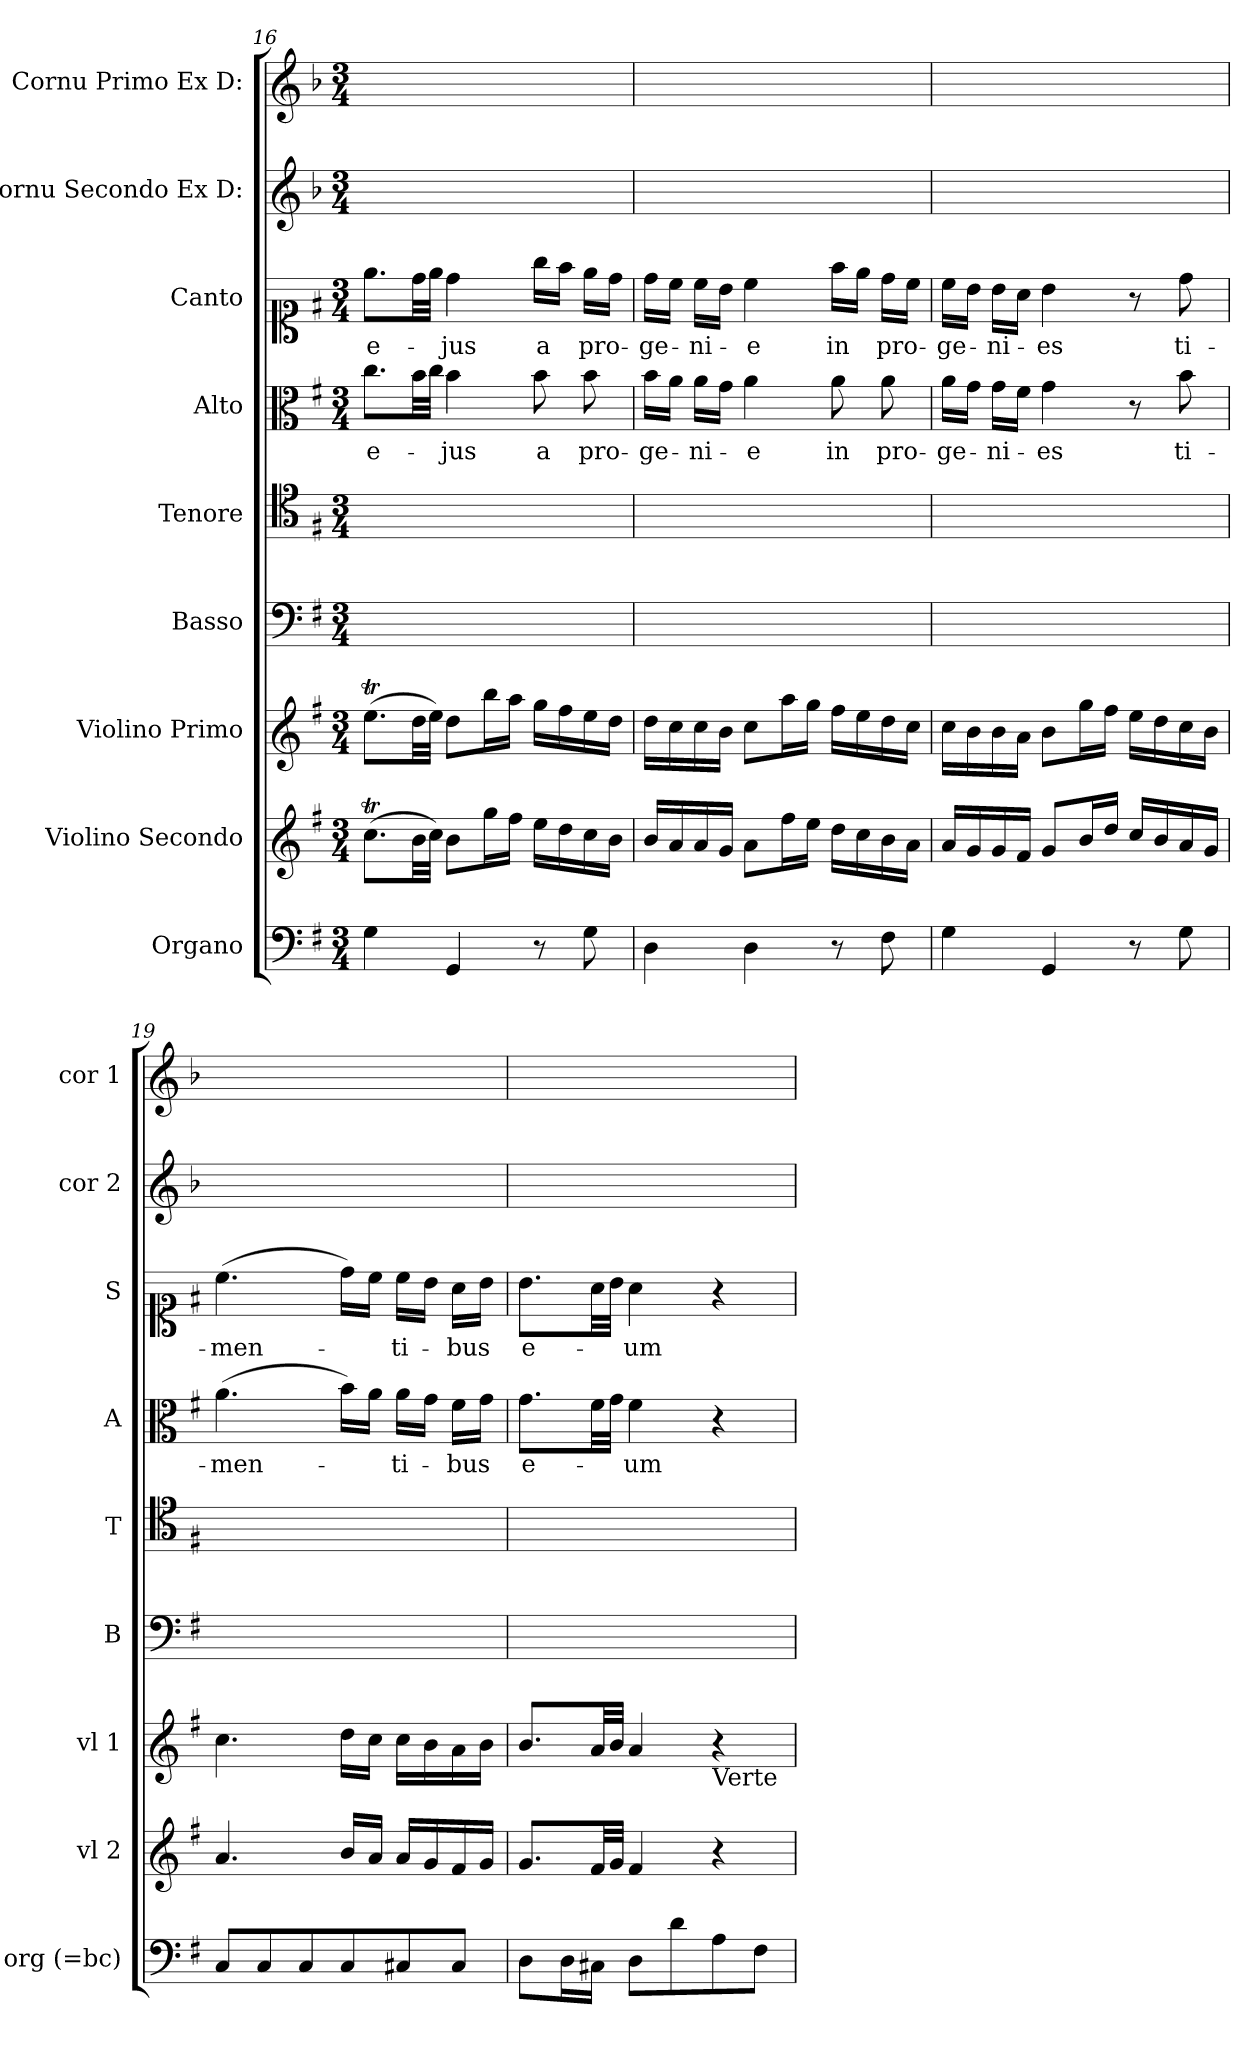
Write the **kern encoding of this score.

**kern	**kern	**kern	**kern	**kern	**kern	**text	**kern	**text	**kern	**kern
*part9	*part8	*part7	*part6	*part5	*part4	*part4	*part3	*part3	*part2	*part1
*staff9	*staff8	*staff7	*staff6	*staff5	*staff4	*staff4	*staff3	*staff3	*staff2	*staff1
*I"Organo	*I"Violino Secondo	*I"Violino Primo	*I"Basso	*I"Tenore	*I"Alto	*	*I"Canto	*	*I"Cornu Secondo Ex D:	*I"Cornu Primo Ex D:
*I'org (=bc)	*I'vl 2	*I'vl 1	*I'B	*I'T	*I'A	*	*I'S	*	*I'cor 2	*I'cor 1
*clefF4	*clefG2	*clefG2	*clefF4	*clefC4	*clefC3	*	*clefC1	*	*clefG2	*clefG2
*	*	*	*	*	*	*	*	*	*ITrd-1c-2	*ITrd-1c-2
*k[f#]	*k[f#]	*k[f#]	*k[f#]	*k[f#]	*k[f#]	*	*k[f#]	*	*k[f#]	*k[f#]
*G:	*G:	*G:	*G:	*G:	*G:	*	*G:	*	*G:	*G:
*M3/4	*M3/4	*M3/4	*M3/4	*M3/4	*M3/4	*	*M3/4	*	*M3/4	*M3/4
=16	=16	=16	=16	=16	=16	=16	=16	=16	=16	=16
4G\	(8.ccT\L	(8.eeT\L	2.ryy	2.ryy	8.cc\L	e-	8.ee\L	e-	2.ryy	2.ryy
.	32b\LL	32dd\LL	.	.	32b\LL	.	32dd\LL	.	.	.
.	32cc\JJJ)	32ee\JJJ)	.	.	32cc\JJJ	.	32ee\JJJ	.	.	.
4GG/	8b\L	8dd\L	.	.	4b\	-jus	4dd\	-jus	.	.
.	16gg\L	16bb\L	.	.	.	.	.	.	.	.
.	16ff#\JJ	16aa\JJ	.	.	.	.	.	.	.	.
8r	16ee\LL	16gg\LL	.	.	8b\	a	16gg\LL	a	.	.
.	16dd\	16ff#\	.	.	.	.	16ff#\JJ	.	.	.
8G\	16cc\	16ee\	.	.	8b\	pro-	16ee\LL	pro-	.	.
.	16b\JJ	16dd\JJ	.	.	.	.	16dd\JJ	.	.	.
=17	=17	=17	=17	=17	=17	=17	=17	=17	=17	=17
4D\	16b/LL	16dd\LL	2.ryy	2.ryy	16b\LL	-ge-	16dd\LL	-ge-	2.ryy	2.ryy
.	16a/	16cc\	.	.	16a\JJ	.	16cc\JJ	.	.	.
.	16a/	16cc\	.	.	16a\LL	-ni-	16cc\LL	-ni-	.	.
.	16g/JJ	16b\JJ	.	.	16g\JJ	.	16b\JJ	.	.	.
4D\	8a\L	8cc\L	.	.	4a\	-e	4cc\	-e	.	.
.	16ff#\L	16aa\L	.	.	.	.	.	.	.	.
.	16ee\JJ	16gg\JJ	.	.	.	.	.	.	.	.
8r	16dd\LL	16ff#\LL	.	.	8a\	in	16ff#\LL	in	.	.
.	16cc\	16ee\	.	.	.	.	16ee\JJ	.	.	.
8F#\	16b\	16dd\	.	.	8a\	pro-	16dd\LL	pro-	.	.
.	16a\JJ	16cc\JJ	.	.	.	.	16cc\JJ	.	.	.
=18	=18	=18	=18	=18	=18	=18	=18	=18	=18	=18
4G\	16a/LL	16cc\LL	2.ryy	2.ryy	16a\LL	-ge-	16cc\LL	-ge-	2.ryy	2.ryy
.	16g/	16b\	.	.	16g\JJ	.	16b\JJ	.	.	.
.	16g/	16b\	.	.	16g\LL	-ni-	16b\LL	-ni-	.	.
.	16f#/JJ	16a\JJ	.	.	16f#\JJ	.	16a\JJ	.	.	.
4GG/	8g/L	8b\L	.	.	4g\	-es	4b\	-es	.	.
.	16b/L	16gg\L	.	.	.	.	.	.	.	.
.	16dd/JJ	16ff#\JJ	.	.	.	.	.	.	.	.
8r	16cc/LL	16ee\LL	.	.	8r	.	8r	.	.	.
.	16b/	16dd\	.	.	.	.	.	.	.	.
8G\	16a/	16cc\	.	.	8b\	ti-	8dd\	ti-	.	.
.	16g/JJ	16b\JJ	.	.	.	.	.	.	.	.
=19	=19	=19	=19	=19	=19	=19	=19	=19	=19	=19
8C/L	4.a/	4.cc\	2.ryy	2.ryy	(4.a\	-men-	(4.cc\	-men-	2.ryy	2.ryy
8C/	.	.	.	.	.	.	.	.	.	.
8C/	.	.	.	.	.	.	.	.	.	.
8C/	16b/LL	16dd\LL	.	.	16b\LL)	.	16dd\LL)	.	.	.
.	16a/JJ	16cc\JJ	.	.	16a\JJ	.	16cc\JJ	.	.	.
8C#X/	16a/LL	16cc\LL	.	.	16a\LL	-ti-	16cc\LL	-ti-	.	.
.	16g/	16b\	.	.	16g\JJ	.	16b\JJ	.	.	.
8C#/J	16f#/	16a\	.	.	16f#\LL	-bus	16a\LL	-bus	.	.
.	16g/JJ	16b\JJ	.	.	16g\JJ	.	16b\JJ	.	.	.
=20	=20	=20	=20	=20	=20	=20	=20	=20	=20	=20
8D\L	8.g/L	8.b/L	2.ryy	2.ryy	8.g\L	e-	8.b\L	e-	2.ryy	2.ryy
16D\L	.	.	.	.	.	.	.	.	.	.
16C#X\JJ	32f#/LL	32a/LL	.	.	32f#\LL	.	32a\LL	.	.	.
.	32g/JJJ	32b/JJJ	.	.	32g\JJJ	.	32b\JJJ	.	.	.
8D\L	4f#/	4a/	.	.	4f#\	-um	4a\	-um	.	.
8d\	.	.	.	.	.	.	.	.	.	.
!	!	!LO:TX:b:t=Verte	!	!	!	!	!	!	!	!
8A\	4r	4r	.	.	4r	.	4r	.	.	.
8F#\J	.	.	.	.	.	.	.	.	.	.
=	=	=	=	=	=	=	=	=	=	=
*-	*-	*-	*-	*-	*-	*-	*-	*-	*-	*-
